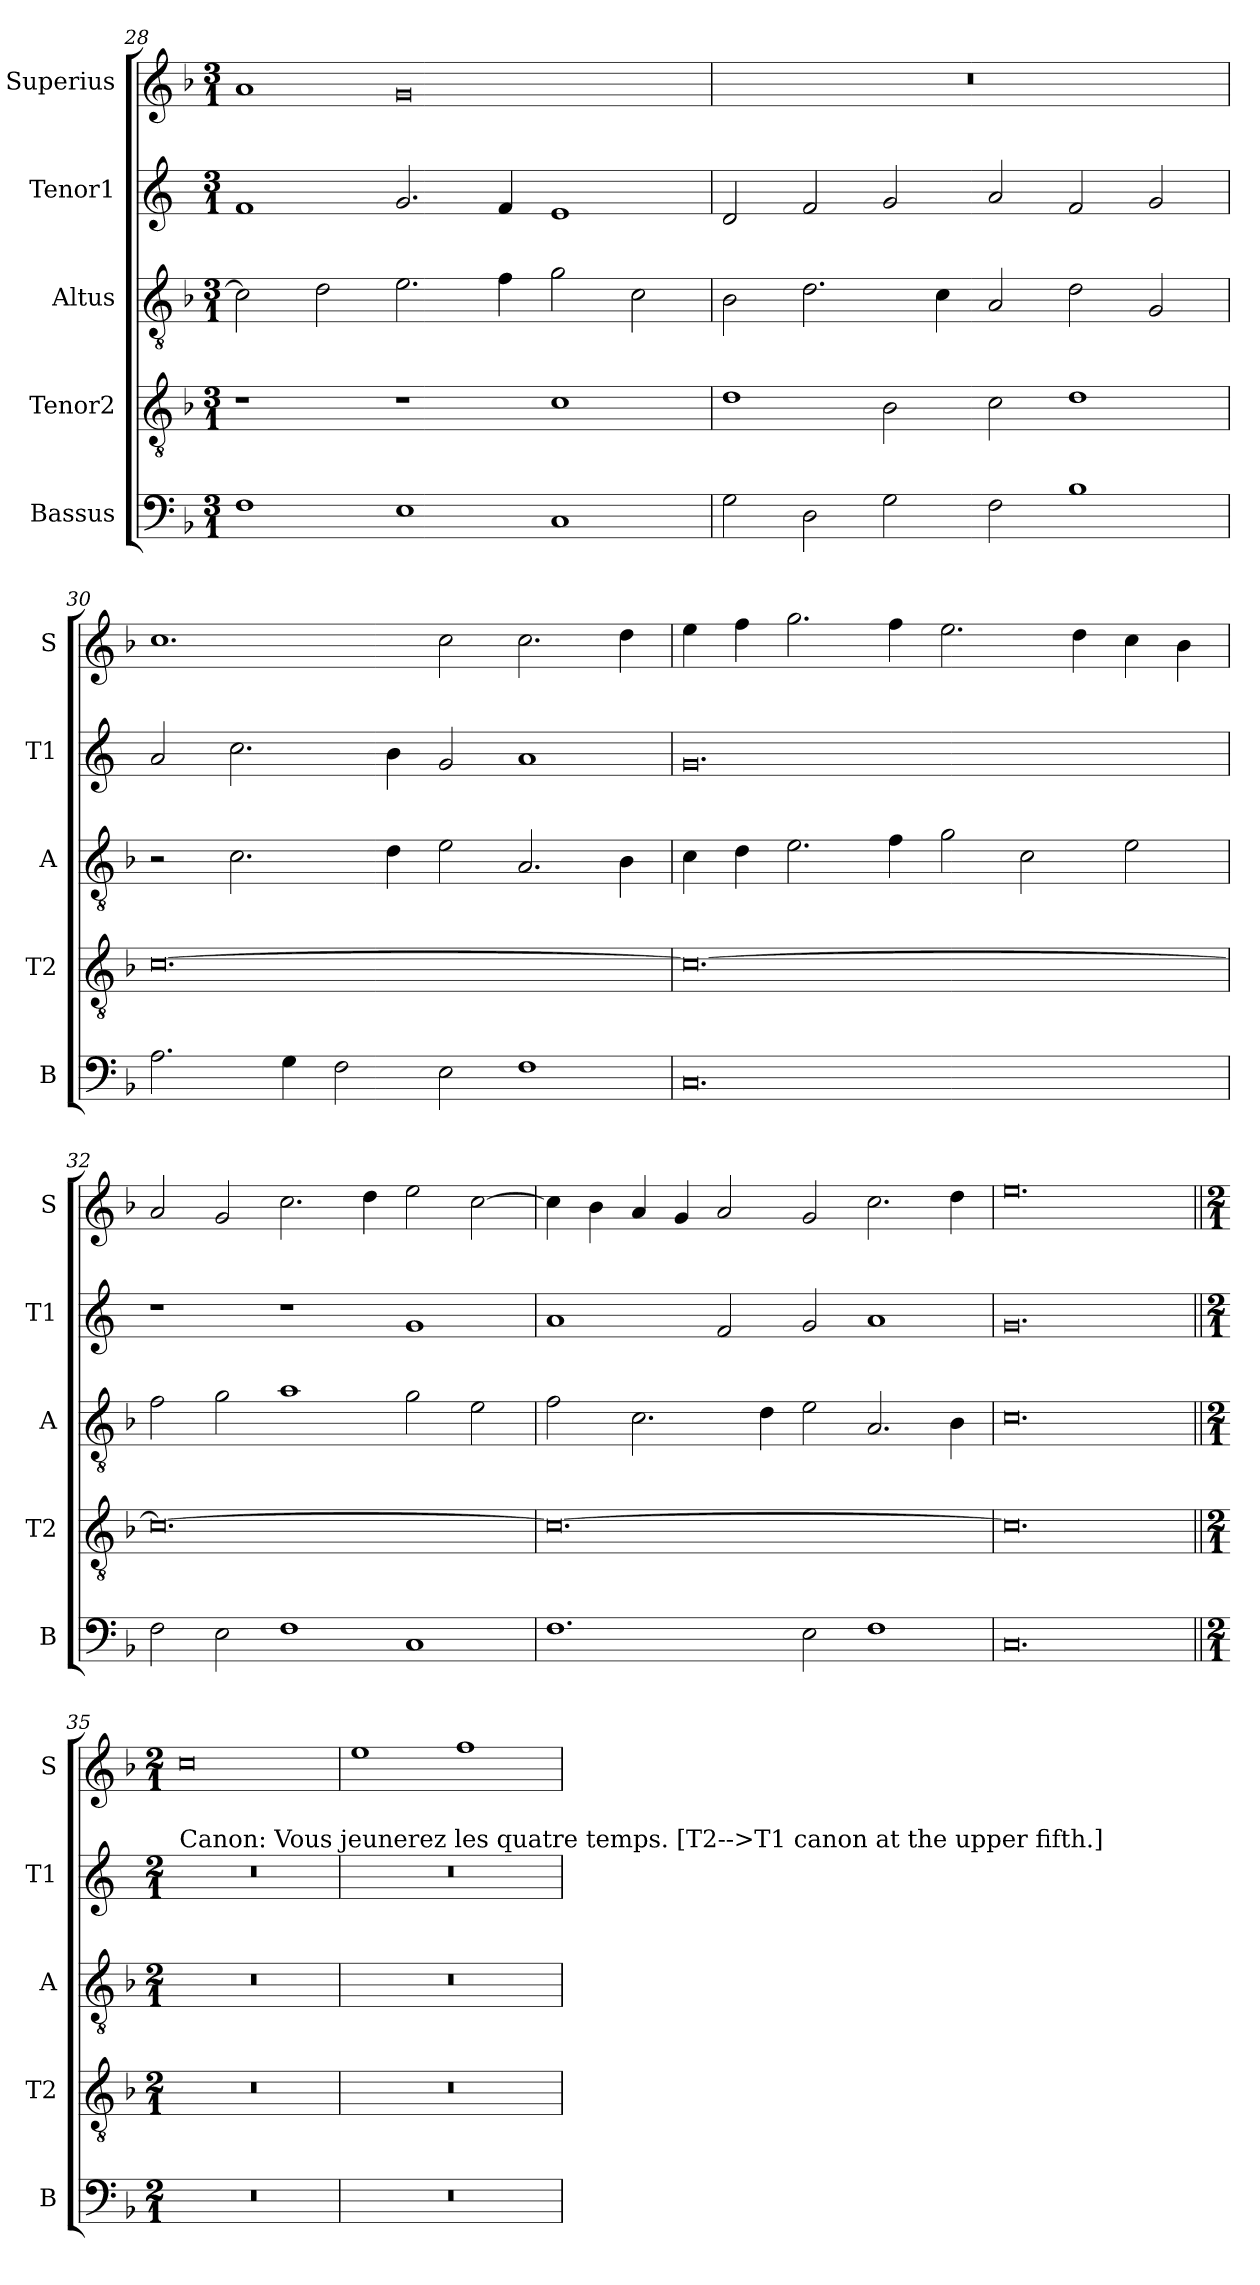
**kern	**kern	**kern	**kern	**kern
*part5	*part4	*part3	*part2	*part1
*staff5	*staff4	*staff3	*staff2	*staff1
*I"Bassus	*I"Tenor2	*I"Altus	*I"Tenor1	*I"Superius
*I'B	*I'T2	*I'A	*I'T1	*I'S
*clefF4	*clefGv2	*clefGv2	*clefG2	*clefG2
*k[b-]	*k[b-]	*k[b-]	*k[]	*k[b-]
*M3/1	*M3/1	*M3/1	*M3/1	*M3/1
=28	=28	=28	=28	=28
1F	1r	2c\]	1f	1a
.	.	2d\	.	.
1E	1r	2.e\	2.g/	0g
.	.	4f\	4f/	.
1C	1c	2g\	1e	.
.	.	2c\	.	.
=29	=29	=29	=29	=29
2G\	1d	2B-\	2d/	0.r
2D\	.	2.d\	2f/	.
2G\	2B-\	.	2g/	.
.	.	4c\	.	.
2F\	2c\	2A/	2a/	.
1B-	1d	2d\	2f/	.
.	.	2G/	2g/	.
=30	=30	=30	=30	=30
2.A\	[0.c	2r	2a/	1.cc
.	.	2.c\	2.cc\	.
4G\	.	.	.	.
2F\	.	.	.	.
.	.	4d\	4b\	.
2E\	.	2e\	2g/	2cc\
1F	.	2.A/	1a	2.cc\
.	.	4B-\	.	4dd\
=31	=31	=31	=31	=31
0.C	0.c_	4c\	0.g	4ee\
.	.	4d\	.	4ff\
.	.	2.e\	.	2.gg\
.	.	4f\	.	4ff\
.	.	2g\	.	2.ee\
.	.	2c\	.	.
.	.	.	.	4dd\
.	.	2e\	.	4cc\
.	.	.	.	4b-\
=32	=32	=32	=32	=32
2F\	0.c_	2f\	1r	2a/
2E\	.	2g\	.	2g/
1F	.	1a	1r	2.cc\
.	.	.	.	4dd\
1C	.	2g\	1g	2ee\
.	.	2e\	.	[2cc\
=33	=33	=33	=33	=33
1.F	0.c_	2f\	1a	4cc\]
.	.	.	.	4b-\
.	.	2.c\	.	4a/
.	.	.	.	4g/
.	.	.	2f/	2a/
.	.	4d\	.	.
2E\	.	2e\	2g/	2g/
1F	.	2.A/	1a	2.cc\
.	.	4B-\	.	4dd\
=34	=34	=34	=34	=34
0.C	0.c]	0.c	0.g	0.ee
!!LO:LB:g=z
=35||	=35||	=35||	=35||	=35||
*M2/1	*M2/1	*M2/1	*M2/1	*M2/1
!	!	!	!LO:TX:a:t=Canon&colon; Vous jeunerez les quatre temps. [T2-->T1 canon at the upper fifth.]	!
0r	0r	0r	0r	0cc
=36	=36	=36	=36	=36
0r	0r	0r	0r	1ee
.	.	.	.	1ff
=	=	=	=	=
*-	*-	*-	*-	*-
